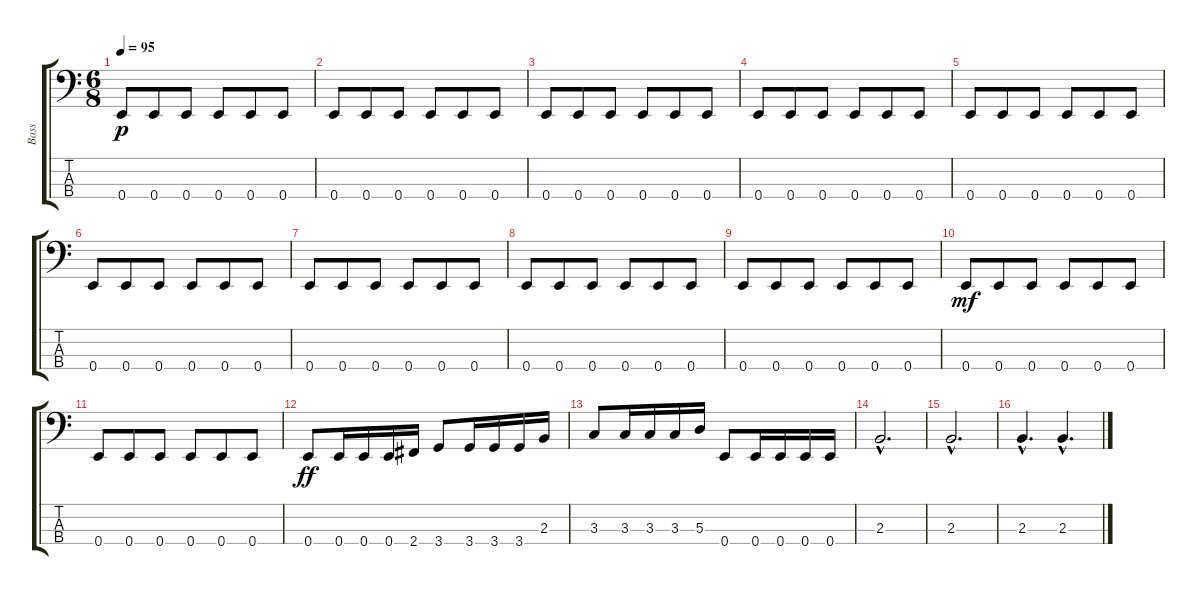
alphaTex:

\track ("Bass" "Bass") {instrument electricbasspick}
\staff {score tabs}
\tuning (G2 D2 A1 E1) {hide}
\ts (6 8)
\tempo 95
\clef f4
\ks c
0.4.8{dy p} 0.4.8 0.4.8 0.4.8 0.4.8 0.4.8 |
0.4.8 0.4.8 0.4.8 0.4.8 0.4.8 0.4.8 |
0.4.8 0.4.8 0.4.8 0.4.8 0.4.8 0.4.8 |
0.4.8 0.4.8 0.4.8 0.4.8 0.4.8 0.4.8 |
0.4.8 0.4.8 0.4.8 0.4.8 0.4.8 0.4.8 |
0.4.8 0.4.8 0.4.8 0.4.8 0.4.8 0.4.8 |
0.4.8 0.4.8 0.4.8 0.4.8 0.4.8 0.4.8 |
0.4.8 0.4.8 0.4.8 0.4.8 0.4.8 0.4.8 |
0.4.8 0.4.8 0.4.8 0.4.8 0.4.8 0.4.8 |
0.4.8{dy mf} 0.4.8 0.4.8 0.4.8 0.4.8 0.4.8 |
0.4.8 0.4.8 0.4.8 0.4.8 0.4.8 0.4.8 |
0.4.8{dy ff} 0.4.16 0.4.16 0.4.16 2.4.16 3.4.8 3.4.16 3.4.16 3.4.16 2.3.16 |
3.3.8 3.3.16 3.3.16 3.3.16 5.3.16 0.4.8 0.4.16 0.4.16 0.4.16 0.4.16 |
2.3{hac}.2{d} |
2.3{hac}.2{d} |
2.3{hac}.4{d} 2.3{hac}.4{d}
